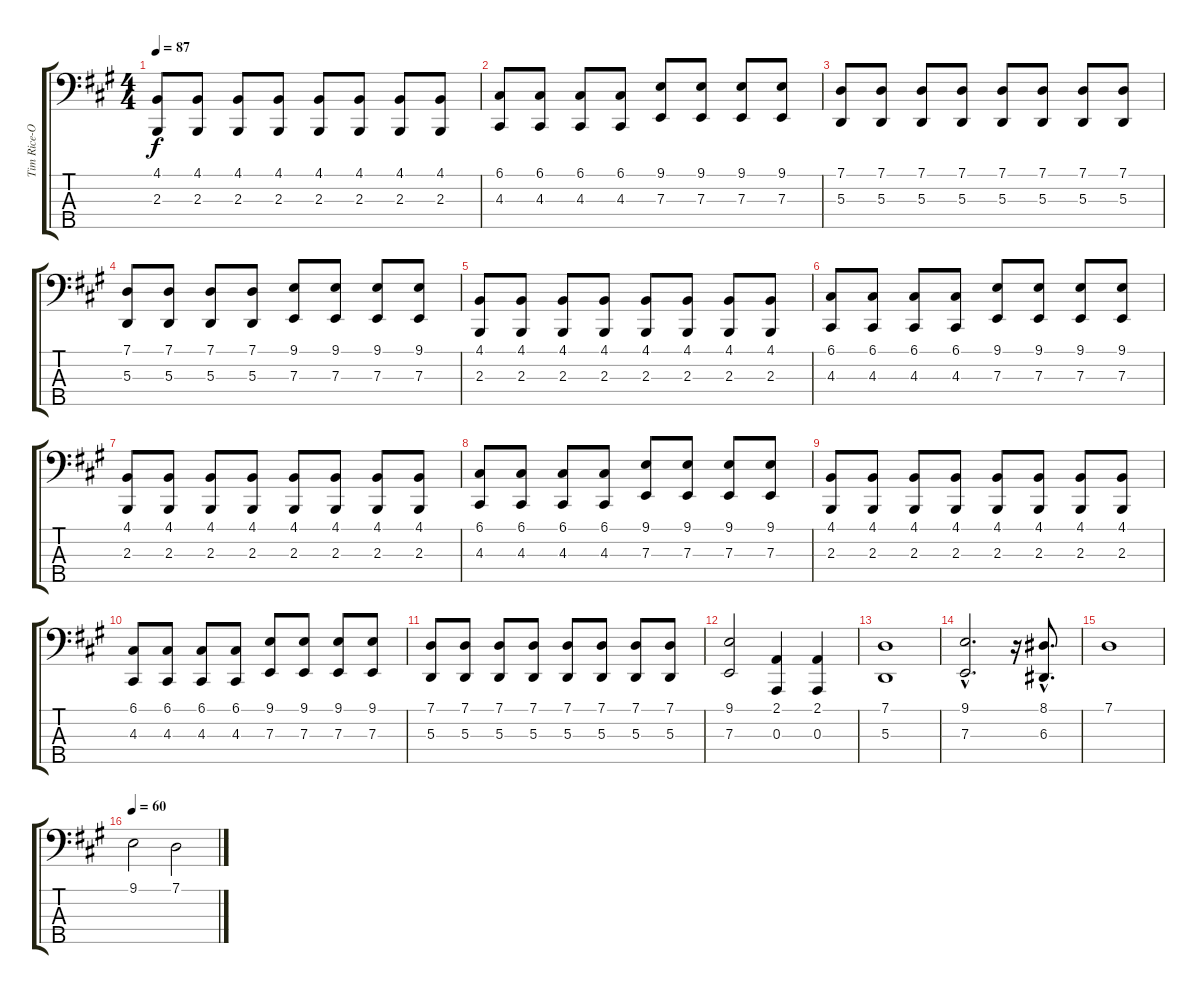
\track ("Tim Rice-Oxley (Piano LH)" "Tim Rice-O") {instrument acousticgrandpiano}
\staff {score tabs}
\tuning (G2 D2 A1 E1 B0) {hide}
\ts (4 4)
\tempo 87
\clef f4
\ks a
(4.1 2.3).8{dy f} (4.1 2.3).8 (4.1 2.3).8 (4.1 2.3).8 (4.1 2.3).8 (4.1 2.3).8 (4.1 2.3).8 (4.1 2.3).8 |
(6.1 4.3).8 (6.1 4.3).8 (6.1 4.3).8 (6.1 4.3).8 (9.1 7.3).8 (9.1 7.3).8 (9.1 7.3).8 (9.1 7.3).8 |
(7.1 5.3).8 (7.1 5.3).8 (7.1 5.3).8 (7.1 5.3).8 (7.1 5.3).8 (7.1 5.3).8 (7.1 5.3).8 (7.1 5.3).8 |
(7.1 5.3).8 (7.1 5.3).8 (7.1 5.3).8 (7.1 5.3).8 (9.1 7.3).8 (9.1 7.3).8 (9.1 7.3).8 (9.1 7.3).8 |
(4.1 2.3).8 (4.1 2.3).8 (4.1 2.3).8 (4.1 2.3).8 (4.1 2.3).8 (4.1 2.3).8 (4.1 2.3).8 (4.1 2.3).8 |
(6.1 4.3).8 (6.1 4.3).8 (6.1 4.3).8 (6.1 4.3).8 (9.1 7.3).8 (9.1 7.3).8 (9.1 7.3).8 (9.1 7.3).8 |
(4.1 2.3).8 (4.1 2.3).8 (4.1 2.3).8 (4.1 2.3).8 (4.1 2.3).8 (4.1 2.3).8 (4.1 2.3).8 (4.1 2.3).8 |
(6.1 4.3).8 (6.1 4.3).8 (6.1 4.3).8 (6.1 4.3).8 (9.1 7.3).8 (9.1 7.3).8 (9.1 7.3).8 (9.1 7.3).8 |
(4.1 2.3).8 (4.1 2.3).8 (4.1 2.3).8 (4.1 2.3).8 (4.1 2.3).8 (4.1 2.3).8 (4.1 2.3).8 (4.1 2.3).8 |
(6.1 4.3).8 (6.1 4.3).8 (6.1 4.3).8 (6.1 4.3).8 (9.1 7.3).8 (9.1 7.3).8 (9.1 7.3).8 (9.1 7.3).8 |
(7.1 5.3).8 (7.1 5.3).8 (7.1 5.3).8 (7.1 5.3).8 (7.1 5.3).8 (7.1 5.3).8 (7.1 5.3).8 (7.1 5.3).8 |
(9.1 7.3).2 (2.1 0.3).4 (2.1 0.3).4 |
(7.1 5.3).1 |
(9.1{hac} 7.3{hac}).2{d} r.16 (8.1{hac} 6.3{hac}).8{d} |
7.1.1 |
\tempo 60
9.1.2 7.1.2
